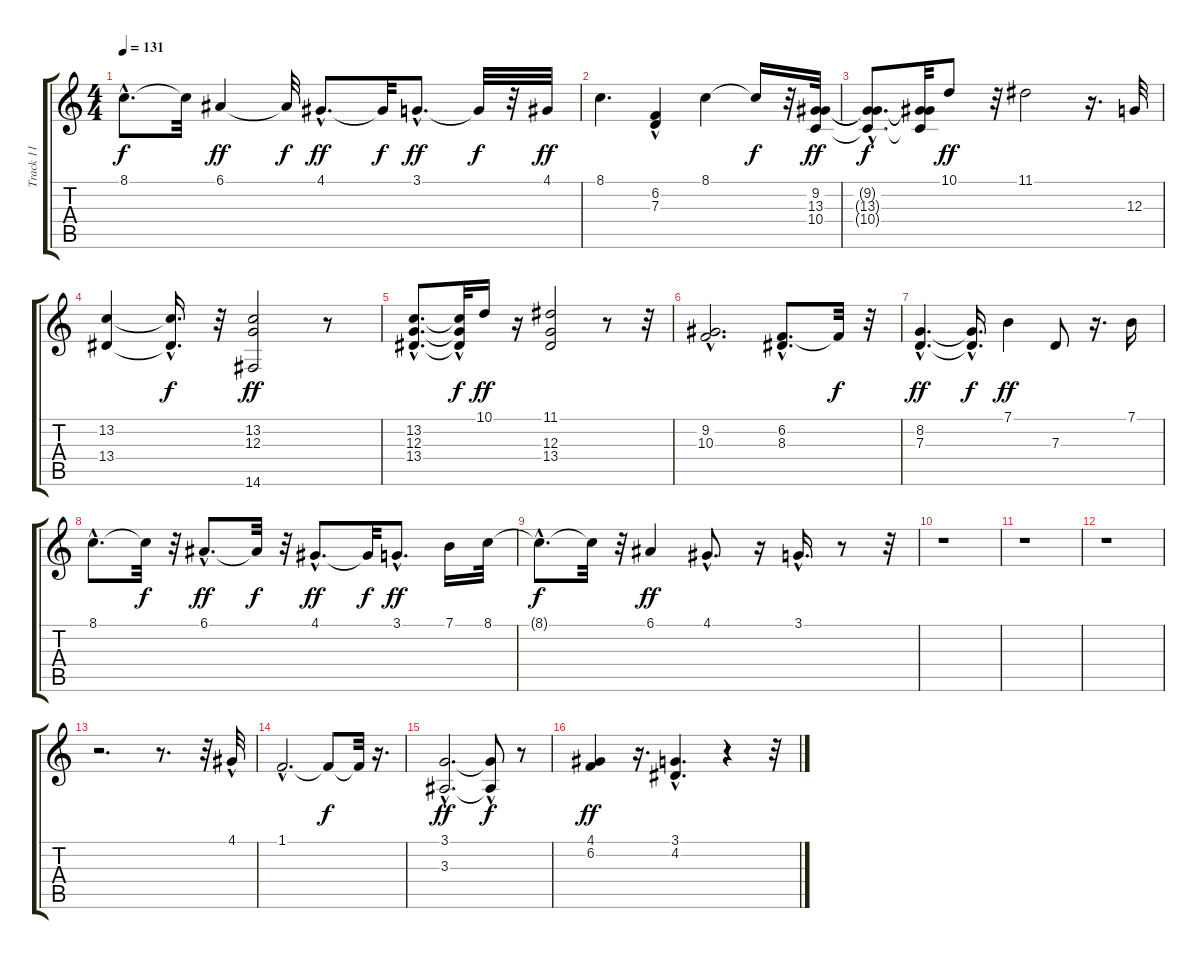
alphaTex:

\track ("Track 11" "Track 11") {instrument stringensemble1}
\staff {score tabs}
\tuning (E4 B3 G3 D3 A2 E2) {hide}
\ts (4 4)
\tempo 131
\clef g2
\ks c
8.1{hac t}.8{d dy f} 8.1{t}.32 6.1.4{dy ff} 6.1{t}.32{dy f} 4.1{hac}.8{d dy ff} 4.1{t}.32{dy f} 3.1{hac}.8{d dy ff} 3.1{t}.32{dy f} r.32 4.1.32{dy ff} |
8.1.4{d} (6.2{hac} 7.3{hac}).4 8.1.4 8.1{t}.16{dy f} r.32 (9.2 13.3 10.4).32{dy ff} |
(9.2{hac t} 13.3{hac t} 10.4{hac t}).8{d dy f} (9.2{t} 13.3{t} 10.4{t}).32 10.1.8{dy ff} r.32 11.1.2 r.16{d} 12.3.32 |
(13.2 13.4).4 (13.2{hac t} 13.4{hac t}).16{d dy f} r.32 (13.2 12.3 14.6).2{dy ff} r.8 |
(13.2{hac} 12.3{hac} 13.4{hac}).8{d} (13.2{t} 12.3{hac t} 13.4{hac t}).32{dy f} 10.1.16{dy ff} r.16 (11.1 12.3 13.4).2 r.8 r.32 |
(9.2 10.3{hac}).2{d} (6.2{hac} 8.3{hac}).8{d} 6.2{t}.32{dy f} r.32 |
(8.2{hac} 7.3{hac}).4{d dy ff} (8.2{hac t} 7.3{t}).16{d dy f} 7.1.4{dy ff} 7.3.8 r.16{d} 7.1.16 |
8.1{hac}.8{d} 8.1{t}.32{dy f} r.32 6.1{hac}.8{d dy ff} 6.1{t}.32{dy f} r.32 4.1{hac}.8{d dy ff} 4.1{t}.32{dy f} 3.1{hac}.8{d dy ff} 7.1.16 8.1.32 |
8.1{hac t}.8{d dy f} 8.1{t}.32 r.32 6.1.4{dy ff} 4.1{hac}.8{d} r.16 3.1{hac}.16{d} r.8 r.32 |
r.1 |
r.1 |
r.1 |
r.2{d} r.8{d} r.32 4.1{hac}.32 |
1.1{hac}.2{d} 1.1{t}.8{dy f} 1.1{t}.32 r.16{d} |
(3.1{hac} 3.3{hac}).2{d dy ff} (3.1{hac t} 3.3{t}).8{dy f} r.8 |
(4.1 6.2).4{dy ff} r.16{d} (3.1{hac} 4.2{hac}).4{d} r.4 r.32
